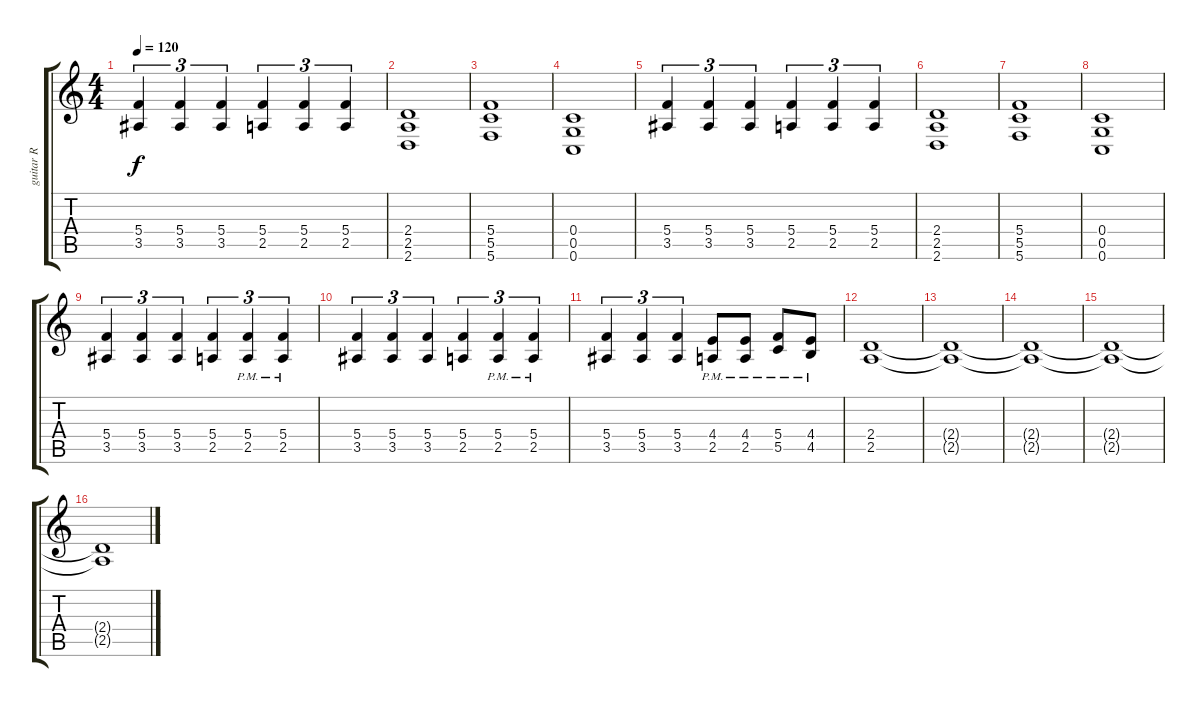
\track ("guitar R" "guitar R") {instrument overdrivenguitar}
\staff {score tabs}
\tuning (D4 A3 F3 C3 G2 C2) {hide}
\ts (4 4)
\tempo 120
\clef g2
\ks c
(5.4 3.5).4{tu (3 2) dy f} (5.4 3.5).4{tu (3 2)} (5.4 3.5).4{tu (3 2)} (5.4 2.5).4{tu (3 2)} (5.4 2.5).4{tu (3 2)} (5.4 2.5).4{tu (3 2)} |
(2.4 2.5 2.6).1 |
(5.4 5.5 5.6).1 |
(0.4 0.5 0.6).1 |
(5.4 3.5).4{tu (3 2)} (5.4 3.5).4{tu (3 2)} (5.4 3.5).4{tu (3 2)} (5.4 2.5).4{tu (3 2)} (5.4 2.5).4{tu (3 2)} (5.4 2.5).4{tu (3 2)} |
(2.4 2.5 2.6).1 |
(5.4 5.5 5.6).1 |
(0.4 0.5 0.6).1 |
(5.4 3.5).4{tu (3 2)} (5.4 3.5).4{tu (3 2)} (5.4 3.5).4{tu (3 2)} (5.4 2.5).4{tu (3 2)} (5.4{pm} 2.5{pm}).4{tu (3 2)} (5.4{pm} 2.5{pm}).4{tu (3 2)} |
(5.4 3.5).4{tu (3 2)} (5.4 3.5).4{tu (3 2)} (5.4 3.5).4{tu (3 2)} (5.4 2.5).4{tu (3 2)} (5.4{pm} 2.5{pm}).4{tu (3 2)} (5.4{pm} 2.5{pm}).4{tu (3 2)} |
(5.4 3.5).4{tu (3 2)} (5.4 3.5).4{tu (3 2)} (5.4 3.5).4{tu (3 2)} (4.4{pm} 2.5{pm}).8 (4.4{pm} 2.5{pm}).8 (5.4{pm} 5.5{pm}).8 (4.4{pm} 4.5{pm}).8 |
(2.4 2.5).1 |
(2.4{t} 2.5{t}).1 |
(2.4{t} 2.5{t}).1 |
(2.4{t} 2.5{t}).1 |
(2.4{t} 2.5{t}).1
